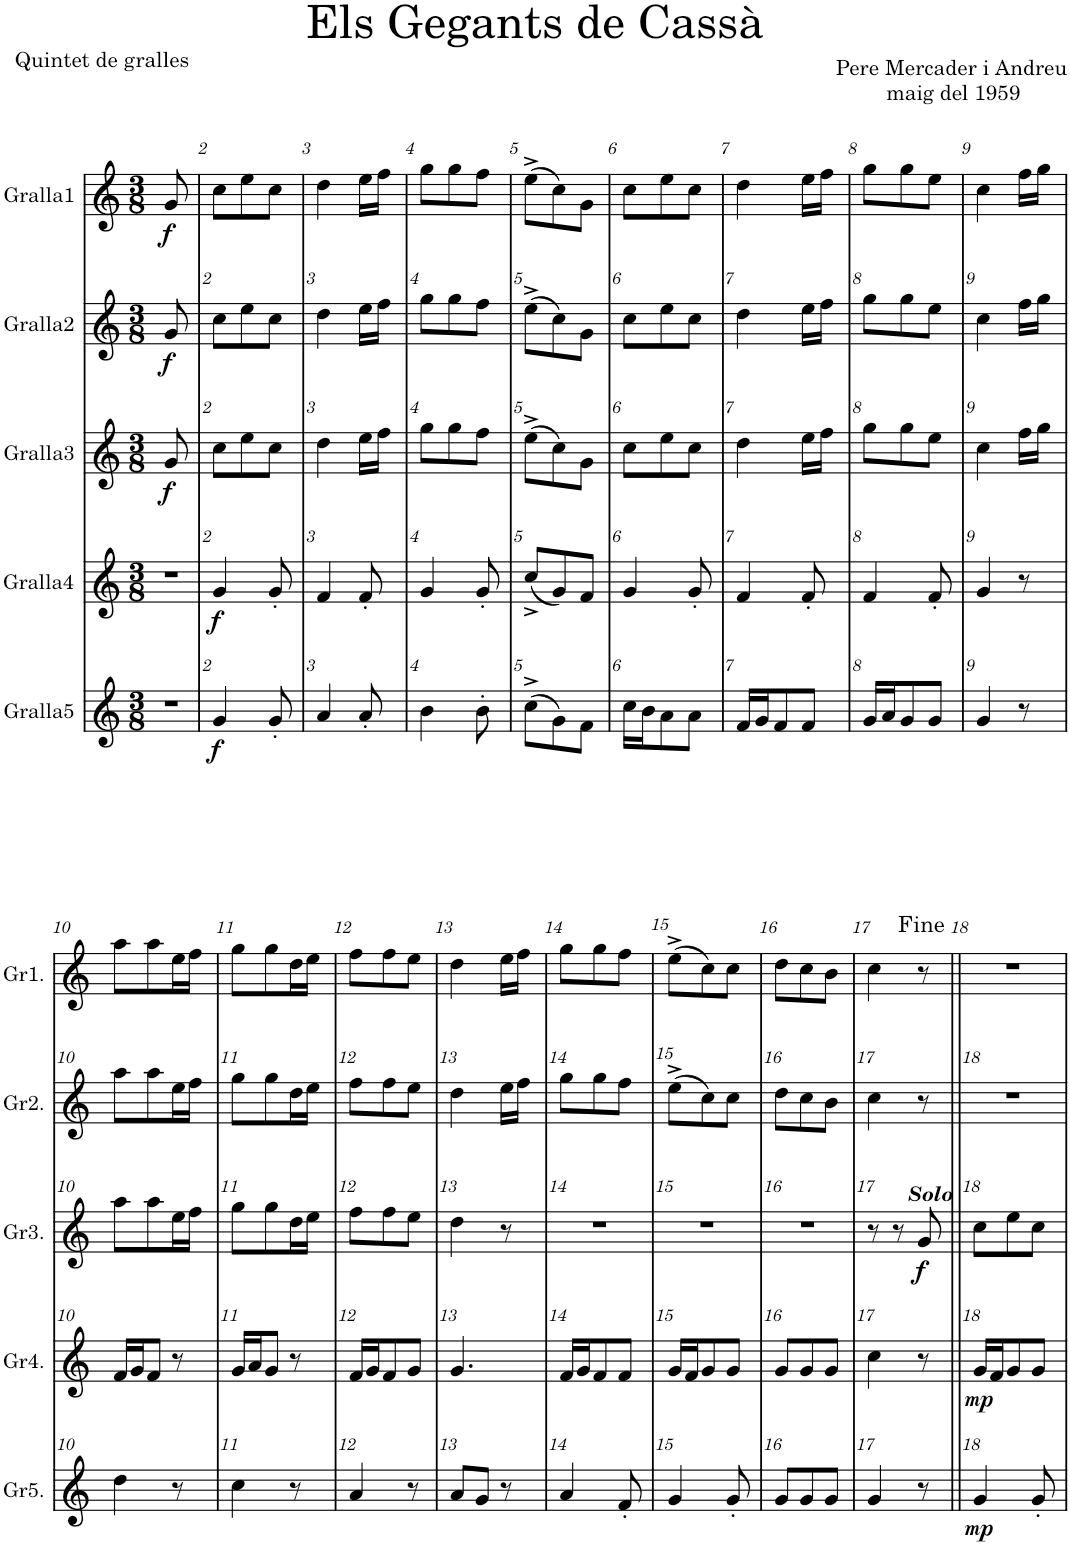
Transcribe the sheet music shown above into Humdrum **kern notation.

**kern	**dynam	**kern	**dynam	**kern	**dynam	**kern	**dynam	**kern	**dynam
*part5	*part5	*part4	*part4	*part3	*part3	*part2	*part2	*part1	*part1
*staff5	*staff5	*staff4	*staff4	*staff3	*staff3	*staff2	*staff2	*staff1	*staff1
*I"Gralla5	*	*I"Gralla4	*	*I"Gralla3	*	*I"Gralla2	*	*I"Gralla1	*
*I'Gr5.	*	*I'Gr4.	*	*I'Gr3.	*	*I'Gr2.	*	*I'Gr1.	*
*clefG2	*	*clefG2	*	*clefG2	*	*clefG2	*	*clefG2	*
*ITrd1c2	*	*	*	*	*	*	*	*ITrd-7c-12	*
*k[]	*	*k[]	*	*k[]	*	*k[]	*	*k[]	*
*M3/8	*	*M3/8	*	*M3/8	*	*M3/8	*	*M3/8	*
=1	=1	=1	=1	=1	=1	=1	=1	=1	=1
!	!	!	!	!	!LO:DY:b	!	!LO:DY:b	!	!LO:DY:b
4.r	.	4.r	.	8g/	f	8g/	f	8g/	f
.	.	.	.	4ryy	.	4ryy	.	4ryy	.
=2	=2	=2	=2	=2	=2	=2	=2	=2	=2
!	!LO:DY:b	!	!LO:DY:b	!	!	!	!	!	!
4g/	f	4g/	f	8cc\L	.	8cc\L	.	8cc\L	.
.	.	.	.	8ee\	.	8ee\	.	8ee\	.
8g'/	.	8g'/	.	8cc\J	.	8cc\J	.	8cc\J	.
=3	=3	=3	=3	=3	=3	=3	=3	=3	=3
4a/	.	4f/	.	4dd\	.	4dd\	.	4dd\	.
8a'/	.	8f'/	.	16ee\LL	.	16ee\LL	.	16ee\LL	.
.	.	.	.	16ff\JJ	.	16ff\JJ	.	16ff\JJ	.
=4	=4	=4	=4	=4	=4	=4	=4	=4	=4
4b\	.	4g/	.	8gg\L	.	8gg\L	.	8gg\L	.
.	.	.	.	8gg\	.	8gg\	.	8gg\	.
8b'\	.	8g'/	.	8ff\J	.	8ff\J	.	8ff\J	.
=5	=5	=5	=5	=5	=5	=5	=5	=5	=5
(8cc^\L	.	(8cc^/L	.	(8ee^\L	.	(8ee^\L	.	(8ee^\L	.
8g\)	.	8g/)	.	8cc\)	.	8cc\)	.	8cc\)	.
8f\J	.	8f/J	.	8g\J	.	8g\J	.	8g\J	.
=6	=6	=6	=6	=6	=6	=6	=6	=6	=6
16cc\LL	.	4g/	.	8cc\L	.	8cc\L	.	8cc\L	.
16b\J	.	.	.	.	.	.	.	.	.
8a\	.	.	.	8ee\	.	8ee\	.	8ee\	.
8a\J	.	8g'/	.	8cc\J	.	8cc\J	.	8cc\J	.
=7	=7	=7	=7	=7	=7	=7	=7	=7	=7
16f/LL	.	4f/	.	4dd\	.	4dd\	.	4dd\	.
16g/J	.	.	.	.	.	.	.	.	.
8f/	.	.	.	.	.	.	.	.	.
8f/J	.	8f'/	.	16ee\LL	.	16ee\LL	.	16ee\LL	.
.	.	.	.	16ff\JJ	.	16ff\JJ	.	16ff\JJ	.
=8	=8	=8	=8	=8	=8	=8	=8	=8	=8
16g/LL	.	4f/	.	8gg\L	.	8gg\L	.	8gg\L	.
16a/J	.	.	.	.	.	.	.	.	.
8g/	.	.	.	8gg\	.	8gg\	.	8gg\	.
8g/J	.	8f'/	.	8ee\J	.	8ee\J	.	8ee\J	.
=9	=9	=9	=9	=9	=9	=9	=9	=9	=9
4g/	.	4g/	.	4cc\	.	4cc\	.	4cc\	.
8r	.	8r	.	16ff\LL	.	16ff\LL	.	16ff\LL	.
.	.	.	.	16gg\JJ	.	16gg\JJ	.	16gg\JJ	.
!!LO:LB:g=z
=10	=10	=10	=10	=10	=10	=10	=10	=10	=10
4dd\	.	16f/LL	.	8aa\L	.	8aa\L	.	8aa\L	.
.	.	16g/J	.	.	.	.	.	.	.
.	.	8f/J	.	8aa\	.	8aa\	.	8aa\	.
8r	.	8r	.	16ee\L	.	16ee\L	.	16ee\L	.
.	.	.	.	16ff\JJ	.	16ff\JJ	.	16ff\JJ	.
=11	=11	=11	=11	=11	=11	=11	=11	=11	=11
4cc\	.	16g/LL	.	8gg\L	.	8gg\L	.	8gg\L	.
.	.	16a/J	.	.	.	.	.	.	.
.	.	8g/J	.	8gg\	.	8gg\	.	8gg\	.
8r	.	8r	.	16dd\L	.	16dd\L	.	16dd\L	.
.	.	.	.	16ee\JJ	.	16ee\JJ	.	16ee\JJ	.
=12	=12	=12	=12	=12	=12	=12	=12	=12	=12
4a/	.	16f/LL	.	8ff\L	.	8ff\L	.	8ff\L	.
.	.	16g/J	.	.	.	.	.	.	.
.	.	8f/	.	8ff\	.	8ff\	.	8ff\	.
8r	.	8g/J	.	8ee\J	.	8ee\J	.	8ee\J	.
=13	=13	=13	=13	=13	=13	=13	=13	=13	=13
8a/L	.	4.g/	.	4dd\	.	4dd\	.	4dd\	.
8g/J	.	.	.	.	.	.	.	.	.
8r	.	.	.	8r	.	16ee\LL	.	16ee\LL	.
.	.	.	.	.	.	16ff\JJ	.	16ff\JJ	.
=14	=14	=14	=14	=14	=14	=14	=14	=14	=14
4a/	.	16f/LL	.	4.r	.	8gg\L	.	8gg\L	.
.	.	16g/J	.	.	.	.	.	.	.
.	.	8f/	.	.	.	8gg\	.	8gg\	.
8f'/	.	8f/J	.	.	.	8ff\J	.	8ff\J	.
=15	=15	=15	=15	=15	=15	=15	=15	=15	=15
4g/	.	16g/LL	.	4.r	.	(8ee^\L	.	(8ee^\L	.
.	.	16f/J	.	.	.	.	.	.	.
.	.	8g/	.	.	.	8cc\)	.	8cc\)	.
8g'/	.	8g/J	.	.	.	8cc\J	.	8cc\J	.
=16	=16	=16	=16	=16	=16	=16	=16	=16	=16
8g/L	.	8g/L	.	4.r	.	8dd\L	.	8dd\L	.
8g/	.	8g/	.	.	.	8cc\	.	8cc\	.
8g/J	.	8g/J	.	.	.	8b\J	.	8b\J	.
=17	=17	=17	=17	=17	=17	=17	=17	=17	=17
4g/	.	4cc\	.	8r	.	4cc\	.	4cc\	.
.	.	.	.	8r	.	.	.	.	.
!	!	!	!	!LO:TX:a:Bi:t=Solo	!	!	!	!	!
!	!	!	!	!	!LO:DY:b	!	!	!	!
8r	.	8r	.	8g/	f	8r	.	8r	.
=18||	=18||	=18||	=18||	=18||	=18||	=18||	=18||	=18||	=18||
!	!LO:DY:b	!	!LO:DY:b	!	!	!	!	!	!
4g/	mp	16g/LL	mp	8cc\L	.	4.r	.	4.r	.
.	.	16f/J	.	.	.	.	.	.	.
.	.	8g/	.	8ee\	.	.	.	.	.
8g'/	.	8g/J	.	8cc\J	.	.	.	.	.
=	=	=	=	=	=	=	=	=	=
*-	*-	*-	*-	*-	*-	*-	*-	*-	*-
